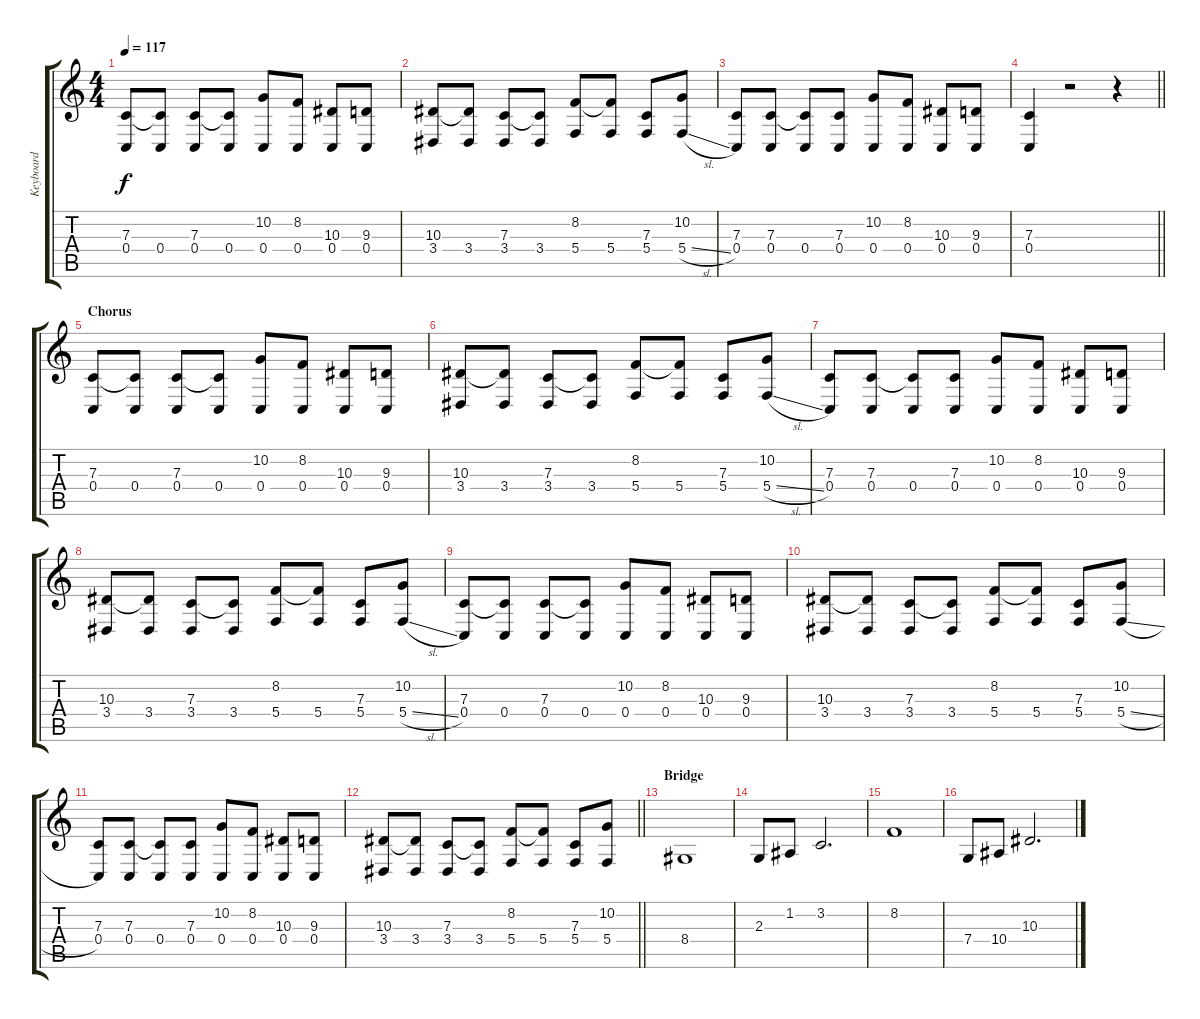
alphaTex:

\track ("Keyboard" "Keyboard") {instrument lead2sawtooth}
\staff {score tabs}
\tuning (D4 A3 F3 C3 G2 C2) {hide}
\ts (4 4)
\tempo 117
\clef g2
\ks c
(7.3 0.4).8{dy f} (7.3{t} 0.4).8 (7.3 0.4).8 (7.3{t} 0.4).8 (10.2 0.4).8 (8.2 0.4).8 (10.3 0.4).8 (9.3 0.4).8 |
(10.3 3.4).8 (10.3{t} 3.4).8 (7.3 3.4).8 (7.3{t} 3.4).8 (8.2 5.4).8 (8.2{t} 5.4).8 (7.3 5.4).8 (10.2 5.4{sl}).8 |
(7.3 0.4).8 (7.3 0.4).8 (7.3{t} 0.4).8 (7.3 0.4).8 (10.2 0.4).8 (8.2 0.4).8 (10.3 0.4).8 (9.3 0.4).8 |
\barLineRight lightlight
(7.3 0.4).4 r.2 r.4 |
\section ("" "Chorus")
(7.3 0.4).8 (7.3{t} 0.4).8 (7.3 0.4).8 (7.3{t} 0.4).8 (10.2 0.4).8 (8.2 0.4).8 (10.3 0.4).8 (9.3 0.4).8 |
(10.3 3.4).8 (10.3{t} 3.4).8 (7.3 3.4).8 (7.3{t} 3.4).8 (8.2 5.4).8 (8.2{t} 5.4).8 (7.3 5.4).8 (10.2 5.4{sl}).8 |
(7.3 0.4).8 (7.3 0.4).8 (7.3{t} 0.4).8 (7.3 0.4).8 (10.2 0.4).8 (8.2 0.4).8 (10.3 0.4).8 (9.3 0.4).8 |
(10.3 3.4).8 (10.3{t} 3.4).8 (7.3 3.4).8 (7.3{t} 3.4).8 (8.2 5.4).8 (8.2{t} 5.4).8 (7.3 5.4).8 (10.2 5.4{sl}).8 |
(7.3 0.4).8 (7.3{t} 0.4).8 (7.3 0.4).8 (7.3{t} 0.4).8 (10.2 0.4).8 (8.2 0.4).8 (10.3 0.4).8 (9.3 0.4).8 |
(10.3 3.4).8 (10.3{t} 3.4).8 (7.3 3.4).8 (7.3{t} 3.4).8 (8.2 5.4).8 (8.2{t} 5.4).8 (7.3 5.4).8 (10.2 5.4{sl}).8 |
(7.3 0.4).8 (7.3 0.4).8 (7.3{t} 0.4).8 (7.3 0.4).8 (10.2 0.4).8 (8.2 0.4).8 (10.3 0.4).8 (9.3 0.4).8 |
\barLineRight lightlight
(10.3 3.4).8 (10.3{t} 3.4).8 (7.3 3.4).8 (7.3{t} 3.4).8 (8.2 5.4).8 (8.2{t} 5.4).8 (7.3 5.4).8 (10.2 5.4).8 |
\section ("" "Bridge")
8.4.1 |
2.3.8 1.2.8 3.2.2{d} |
8.2.1 |
7.4.8 10.4.8 10.3.2{d}
